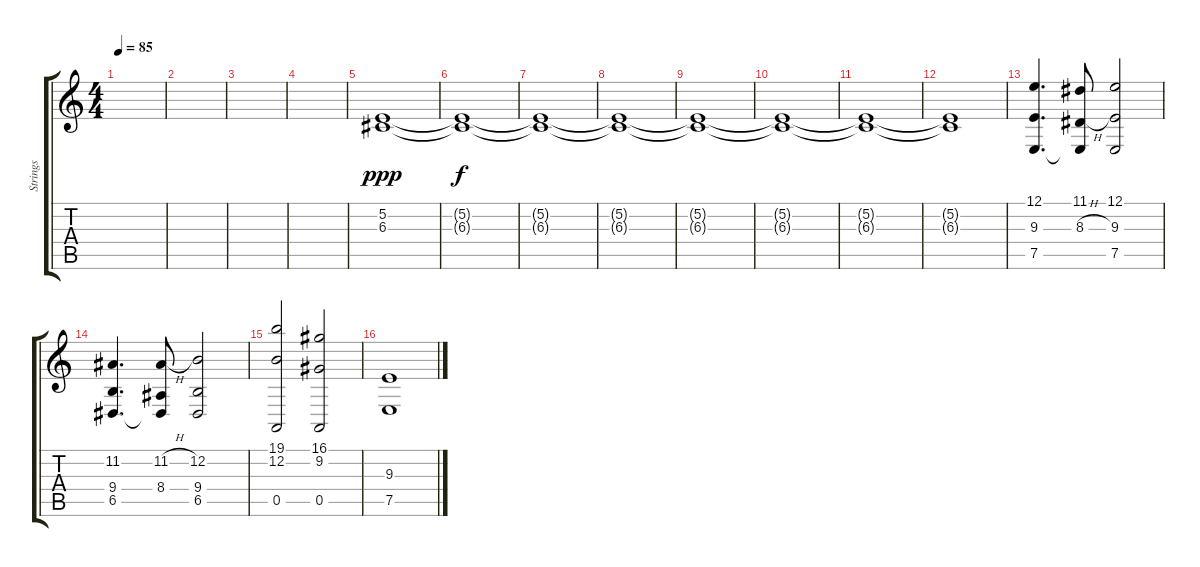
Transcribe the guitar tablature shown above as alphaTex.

\track ("Strings" "Strings") {instrument stringensemble2}
\staff {score tabs}
\tuning (E4 B3 G3 D3 A2 E2) {hide}
\ts (4 4)
\tempo 85
\clef g2
\ks c
|
|
|
|
(5.2 6.3).1{dy ppp volume 5} |
(5.2{t} 6.3{t}).1{dy f} |
(5.2{t} 6.3{t}).1 |
(5.2{t} 6.3{t}).1 |
(5.2{t} 6.3{t}).1 |
(5.2{t} 6.3{t}).1{volume 7} |
(5.2{t} 6.3{t}).1 |
(5.2{t} 6.3{t}).1 |
(12.1 9.3 7.5).4{d} (11.1 8.3{h} 7.5{t}).8 (12.1 9.3 7.5).2 |
(11.2 9.4 6.5).4{d} (11.2{h} 8.4 6.5{t}).8 (12.2 9.4 6.5).2 |
(19.1 12.2 0.5).2 (16.1 9.2 0.5).2 |
(9.3 7.5).1
